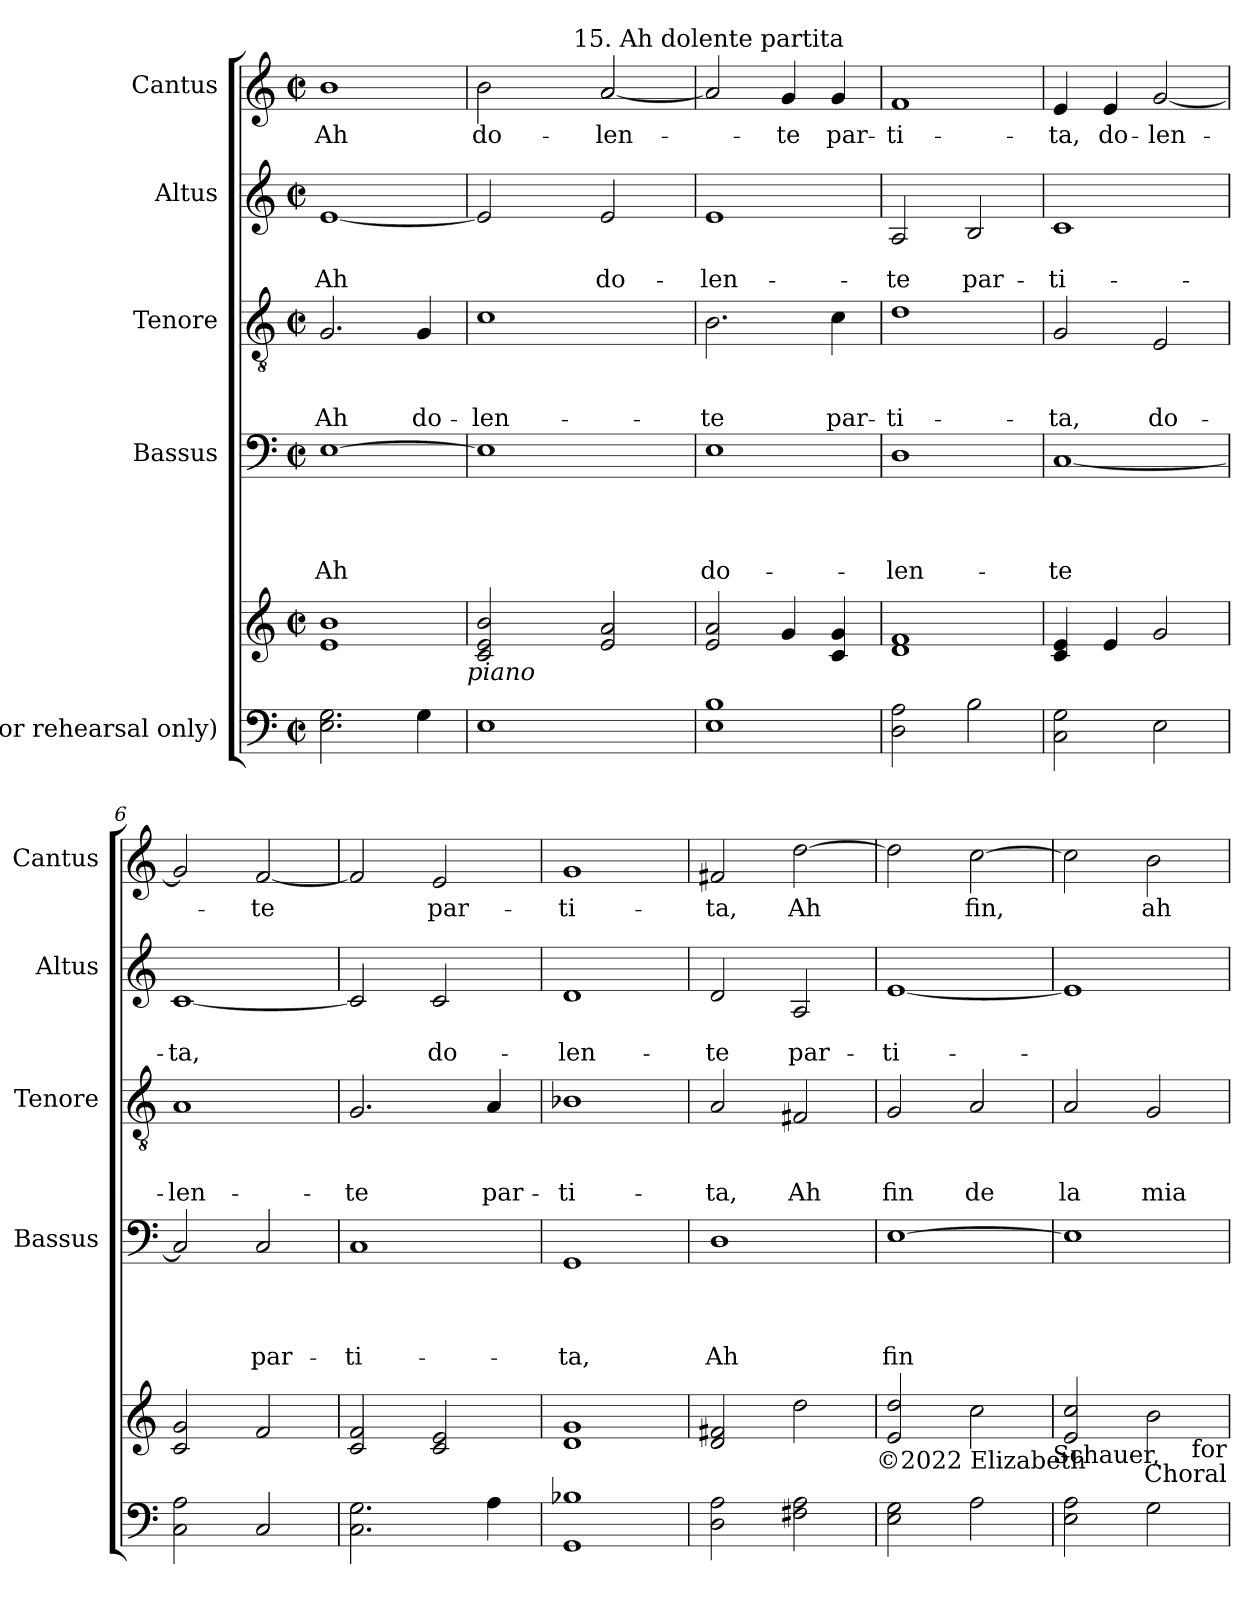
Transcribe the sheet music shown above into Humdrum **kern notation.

**kern	**kern	**kern	**text	**text	**text	**text	**kern	**text	**text	**text	**kern	**text	**text	**kern	**text
*part5	*part5	*part4	*part4	*part4	*part4	*part4	*part3	*part3	*part3	*part3	*part2	*part2	*part2	*part1	*part1
*staff6	*staff5	*staff4	*staff4	*staff4	*staff4	*staff4	*staff3	*staff3	*staff3	*staff3	*staff2	*staff2	*staff2	*staff1	*staff1
*I"(for rehearsal only)	*	*I"Bassus	*	*	*	*	*I"Tenore	*	*	*	*I"Altus	*	*	*I"Cantus	*
*	*	*I'Bassus	*	*	*	*	*I'Tenore	*	*	*	*I'Altus	*	*	*I'Cantus	*
!!LO:PB:g=z
*clefF4	*clefG2	*clefF4	*	*	*	*	*clefGv2	*	*	*	*clefG2	*	*	*clefG2	*
*k[]	*k[]	*k[]	*	*	*	*	*k[]	*	*	*	*k[]	*	*	*k[]	*
*C:	*C:	*C:	*	*	*	*	*C:	*	*	*	*C:	*	*	*C:	*
*M2/2	*M2/2	*M2/2	*	*	*	*	*M2/2	*	*	*	*M2/2	*	*	*M2/2	*
*met(c|)	*met(c|)	*met(c|)	*	*	*	*	*met(c|)	*	*	*	*met(c|)	*	*	*met(c|)	*
=1	=1	=1	=1	=1	=1	=1	=1	=1	=1	=1	=1	=1	=1	=1	=1
!	!	!	!	!	!	!LO:LY:b	!	!	!	!LO:LY:b	!	!	!LO:LY:b	!	!LO:LY:b
2.E\ 2.G\	1e 1b	[>1E	.	.	.	Ah	2.G/	.	.	Ah	[<1e	.	Ah	1b	Ah
!	!	!	!	!	!	!	!	!	!	!LO:LY:b	!	!	!	!	!
4G\	.	.	.	.	.	.	4G/	.	.	do-	.	.	.	.	.
!	!LO:TX:b:i:t=piano	!	!	!	!	!	!	!	!	!	!	!	!	!	!
=2	=2	=2	=2	=2	=2	=2	=2	=2	=2	=2	=2	=2	=2	=2	=2
!	!	!	!	!	!	!	!	!	!	!LO:LY:b	!	!	!	!	!LO:LY:b
*	*	*	*	*	*	*	*	*	*	*	*	*	*	*^	*
1E	2c/ 2e/ 2b/	1E]	.	.	.	.	1c	.	.	-len-	2e/]	.	.	2b\	4ryy	do-
.	.	.	.	.	.	.	.	.	.	.	.	.	.	.	8ryy	.
.	.	.	.	.	.	.	.	.	.	.	.	.	.	.	32ryy	.
!	!	!	!	!	!	!	!	!	!	!	!	!	!	!	!LO:TX:a:t=15. Ah dolente partita	!
.	.	.	.	.	.	.	.	.	.	.	.	.	.	.	2ryy	.
!	!	!	!	!	!	!	!	!	!	!	!	!	!LO:LY:b	!	!	!LO:LY:b
.	2e/ 2a/	.	.	.	.	.	.	.	.	.	2e/	.	do-	[<2a/	.	-len-
.	.	.	.	.	.	.	.	.	.	.	.	.	.	.	16.ryy	.
=3	=3	=3	=3	=3	=3	=3	=3	=3	=3	=3	=3	=3	=3	=3	=3	=3
!	!	!	!	!	!	!LO:LY:b	!	!	!	!LO:LY:b	!	!	!LO:LY:b	!	!	!
*	*	*	*	*	*	*	*	*	*	*	*	*	*	*v	*v	*
1E 1B	2e/ 2a/	1E	.	.	.	do-	2.B\	.	.	-te	1e	.	-len-	2a/]	.
!	!	!	!	!	!	!	!	!	!	!	!	!	!	!	!LO:LY:b
.	4g/	.	.	.	.	.	.	.	.	.	.	.	.	4g/	-te
!	!	!	!	!	!	!	!	!	!	!LO:LY:b	!	!	!	!	!LO:LY:b
.	4c/ 4g/	.	.	.	.	.	4c\	.	.	par-	.	.	.	4g/	par-
=4	=4	=4	=4	=4	=4	=4	=4	=4	=4	=4	=4	=4	=4	=4	=4
!	!	!	!	!	!	!LO:LY:b	!	!	!	!LO:LY:b:rj	!	!	!LO:LY:b	!	!LO:LY:b:rj
2D\ 2A\	1d 1f	1D	.	.	.	-len-	1d	.	.	-ti-	2A/	.	-te	1f	-ti-
!	!	!	!	!	!	!	!	!	!	!	!	!	!LO:LY:b	!	!
2B\	.	.	.	.	.	.	.	.	.	.	2B/	.	par-	.	.
=5	=5	=5	=5	=5	=5	=5	=5	=5	=5	=5	=5	=5	=5	=5	=5
!	!	!	!	!	!	!LO:LY:b	!	!	!	!LO:LY:b	!	!	!LO:LY:b:rj	!	!LO:LY:b
2C\ 2G\	4c/ 4e/	[<1C	.	.	.	-te	2G/	.	.	-ta,	1c	.	-ti-	4e/	-ta,
!	!	!	!	!	!	!	!	!	!	!	!	!	!	!	!LO:LY:b
.	4e/	.	.	.	.	.	.	.	.	.	.	.	.	4e/	do-
!	!	!	!	!	!	!	!	!	!	!LO:LY:b	!	!	!	!	!LO:LY:b
2E\	2g/	.	.	.	.	.	2E/	.	.	do-	.	.	.	[<2g/	-len-
=6	=6	=6	=6	=6	=6	=6	=6	=6	=6	=6	=6	=6	=6	=6	=6
!	!	!	!	!	!	!	!	!	!	!LO:LY:b	!	!	!LO:LY:b	!	!
2C\ 2A\	2c/ 2g/	2C/]	.	.	.	.	1A	.	.	-len-	[<1c	.	-ta,	2g/]	.
!	!	!	!	!	!	!LO:LY:b	!	!	!	!	!	!	!	!	!LO:LY:b
2C/	2f/	2C/	.	.	.	par-	.	.	.	.	.	.	.	[<2f/	-te
=7	=7	=7	=7	=7	=7	=7	=7	=7	=7	=7	=7	=7	=7	=7	=7
!	!	!	!	!	!	!LO:LY:b:rj	!	!	!	!LO:LY:b	!	!	!	!	!
2.C\ 2.G\	2c/ 2f/	1C	.	.	.	-ti-	2.G/	.	.	-te	2c/]	.	.	2f/]	.
!	!	!	!	!	!	!	!	!	!	!	!	!	!LO:LY:b	!	!LO:LY:b
.	2c/ 2e/	.	.	.	.	.	.	.	.	.	2c/	.	do-	2e/	par-
!	!	!	!	!	!	!	!	!	!	!LO:LY:b	!	!	!	!	!
4A\	.	.	.	.	.	.	4A/	.	.	par-	.	.	.	.	.
!!LO:PB:g=z
=8	=8	=8	=8	=8	=8	=8	=8	=8	=8	=8	=8	=8	=8	=8	=8
!	!	!	!	!	!	!LO:LY:b	!	!	!	!LO:LY:b:rj	!	!	!LO:LY:b	!	!LO:LY:b:rj
1GG 1B-X	1d 1g	1GG	.	.	.	-ta,	1B-X	.	.	-ti-	1d	.	-len-	1g	-ti-
=9	=9	=9	=9	=9	=9	=9	=9	=9	=9	=9	=9	=9	=9	=9	=9
!	!	!	!	!	!	!LO:LY:b	!	!	!	!LO:LY:b	!	!	!LO:LY:b	!	!LO:LY:b
2D\ 2A\	2d/ 2f#X/	1D	.	.	.	Ah	2A/	.	.	-ta,	2d/	.	-te	2f#X/	-ta,
!	!	!	!	!	!	!	!	!	!	!LO:LY:b	!	!	!LO:LY:b	!	!LO:LY:b
2F#X\ 2A\	2dd\	.	.	.	.	.	2F#X/	.	.	Ah	2A/	.	par-	[>2dd\	Ah
!	!LO:TX:b:t=©2022 Elizabeth	!	!	!	!	!	!	!	!	!	!	!	!	!	!
=10	=10	=10	=10	=10	=10	=10	=10	=10	=10	=10	=10	=10	=10	=10	=10
!	!	!	!	!	!	!LO:LY:b	!	!	!	!LO:LY:b	!	!	!LO:LY:b:rj	!	!
2E\ 2G\	2e/ 2dd/	[>1E	.	.	.	fin	2G/	.	.	fin	[<1e	.	-ti-	2dd\]	.
!	!	!	!	!	!	!	!	!	!	!LO:LY:b	!	!	!	!	!LO:LY:b
2A\	2cc\	.	.	.	.	.	2A/	.	.	de	.	.	.	[>2cc\	fin,
!	!LO:TX:b:t=Schauer,	!	!	!	!	!	!	!	!	!	!	!	!	!	!
=11	=11	=11	=11	=11	=11	=11	=11	=11	=11	=11	=11	=11	=11	=11	=11
!	!	!	!	!	!	!	!	!	!	!LO:LY:b	!	!	!	!	!
2E\ 2A\	2e/ 2cc/	1E]	.	.	.	.	2A/	.	.	la	1e]	.	.	2cc\]	.
!	!	!	!	!	!	!	!	!	!	!LO:LY:b	!	!	!	!	!LO:LY:b
2G\	2b\	.	.	.	.	.	2G/	.	.	mia	.	.	.	2b\	ah
!	!LO:TX:b:t=for	!	!	!	!	!	!	!	!	!	!	!	!	!	!
!	!LO:TX:b:t=Choral	!	!	!	!	!	!	!	!	!	!	!	!	!	!
=	=	=	=	=	=	=	=	=	=	=	=	=	=	=	=
*-	*-	*-	*-	*-	*-	*-	*-	*-	*-	*-	*-	*-	*-	*-	*-
